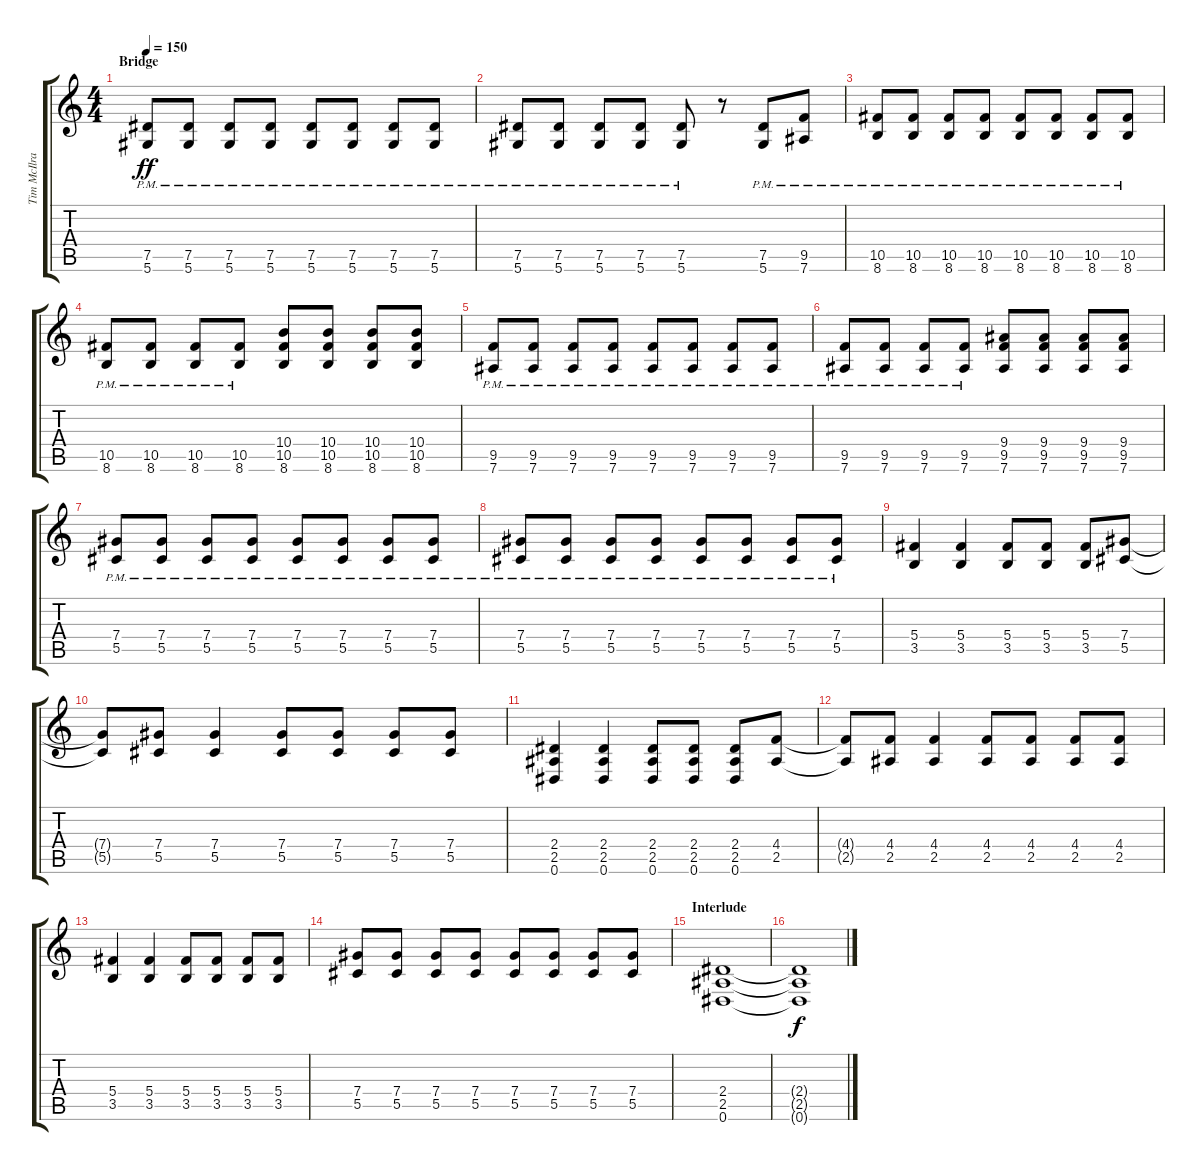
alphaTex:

\track ("Tim McIlrath - Guitar One" "Tim McIlra") {instrument distortionguitar}
\staff {score tabs}
\tuning (Eb4 Bb3 Gb3 Db3 Ab2 Eb2) {hide}
\ts (4 4)
\section ("" "Bridge")
\tempo 150
\clef g2
\ks c
(7.5{pm} 5.6{pm}).8{dy ff} (7.5{pm} 5.6{pm}).8 (7.5{pm} 5.6{pm}).8 (7.5{pm} 5.6{pm}).8 (7.5{pm} 5.6{pm}).8 (7.5{pm} 5.6{pm}).8 (7.5{pm} 5.6{pm}).8 (7.5{pm} 5.6{pm}).8 |
(7.5{pm} 5.6{pm}).8 (7.5{pm} 5.6{pm}).8 (7.5{pm} 5.6{pm}).8 (7.5{pm} 5.6{pm}).8 (7.5{pm} 5.6{pm}).8 r.8 (7.5{pm} 5.6{pm}).8 (9.5{pm} 7.6{pm}).8 |
(10.5{pm} 8.6{pm}).8 (10.5{pm} 8.6{pm}).8 (10.5{pm} 8.6{pm}).8 (10.5{pm} 8.6{pm}).8 (10.5{pm} 8.6{pm}).8 (10.5{pm} 8.6{pm}).8 (10.5{pm} 8.6{pm}).8 (10.5{pm} 8.6{pm}).8 |
(10.5{pm} 8.6{pm}).8 (10.5{pm} 8.6{pm}).8 (10.5{pm} 8.6{pm}).8 (10.5{pm} 8.6{pm}).8 (10.4 10.5 8.6).8 (10.4 10.5 8.6).8 (10.4 10.5 8.6).8 (10.4 10.5 8.6).8 |
(9.5{pm} 7.6{pm}).8 (9.5{pm} 7.6{pm}).8 (9.5{pm} 7.6{pm}).8 (9.5{pm} 7.6{pm}).8 (9.5{pm} 7.6{pm}).8 (9.5{pm} 7.6{pm}).8 (9.5{pm} 7.6{pm}).8 (9.5{pm} 7.6{pm}).8 |
(9.5{pm} 7.6{pm}).8 (9.5{pm} 7.6{pm}).8 (9.5{pm} 7.6{pm}).8 (9.5{pm} 7.6{pm}).8 (9.4 9.5 7.6).8 (9.4 9.5 7.6).8 (9.4 9.5 7.6).8 (9.4 9.5 7.6).8 |
(7.4{pm} 5.5{pm}).8 (7.4{pm} 5.5{pm}).8 (7.4{pm} 5.5{pm}).8 (7.4{pm} 5.5{pm}).8 (7.4{pm} 5.5{pm}).8 (7.4{pm} 5.5{pm}).8 (7.4{pm} 5.5{pm}).8 (7.4{pm} 5.5{pm}).8 |
(7.4{pm} 5.5{pm}).8 (7.4{pm} 5.5{pm}).8 (7.4{pm} 5.5{pm}).8 (7.4{pm} 5.5{pm}).8 (7.4{pm} 5.5{pm}).8 (7.4{pm} 5.5{pm}).8 (7.4{pm} 5.5{pm}).8 (7.4{pm} 5.5{pm}).8 |
(5.4 3.5).4 (5.4 3.5).4 (5.4 3.5).8 (5.4 3.5).8 (5.4 3.5).8 (7.4 5.5).8 |
(7.4{t} 5.5{t}).8 (7.4 5.5).8 (7.4 5.5).4 (7.4 5.5).8 (7.4 5.5).8 (7.4 5.5).8 (7.4 5.5).8 |
(2.4 2.5 0.6).4 (2.4 2.5 0.6).4 (2.4 2.5 0.6).8 (2.4 2.5 0.6).8 (2.4 2.5 0.6).8 (4.4 2.5).8 |
(4.4{t} 2.5{t}).8 (4.4 2.5).8 (4.4 2.5).4 (4.4 2.5).8 (4.4 2.5).8 (4.4 2.5).8 (4.4 2.5).8 |
(5.4 3.5).4 (5.4 3.5).4 (5.4 3.5).8 (5.4 3.5).8 (5.4 3.5).8 (5.4 3.5).8 |
(7.4 5.5).8 (7.4 5.5).8 (7.4 5.5).8 (7.4 5.5).8 (7.4 5.5).8 (7.4 5.5).8 (7.4 5.5).8 (7.4 5.5).8 |
\section ("" "Interlude")
(2.4 2.5 0.6).1 |
(2.4{t} 2.5{t} 0.6{t}).1{dy f}
